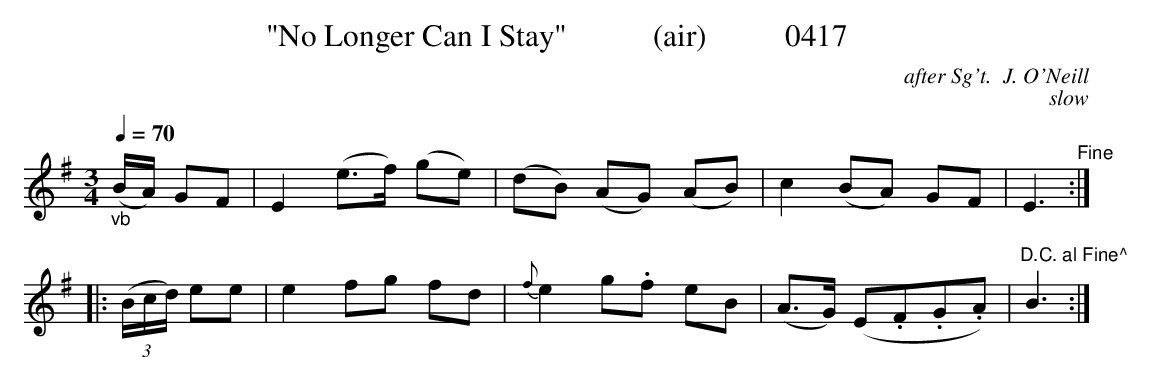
X:1b
T:"No Longer Can I Stay"           (air)          0417
C:after Sg't.  J. O'Neill
C:slow
Q:1/4=70
M:3/4
L:1/8
K:G
"_vb"(B/2A/2) GF|E2(e3/2f/2) (ge)|(dB) (AG) (AB)|c2(BA) GF|E3"^Fine":|
|: (3(B/2c/2d/2) ee|e2fg fd|{f}e2g.f eB|(A3/2G/2) (E.F.G.A)|"D.C. al Fine^"B3:|]
